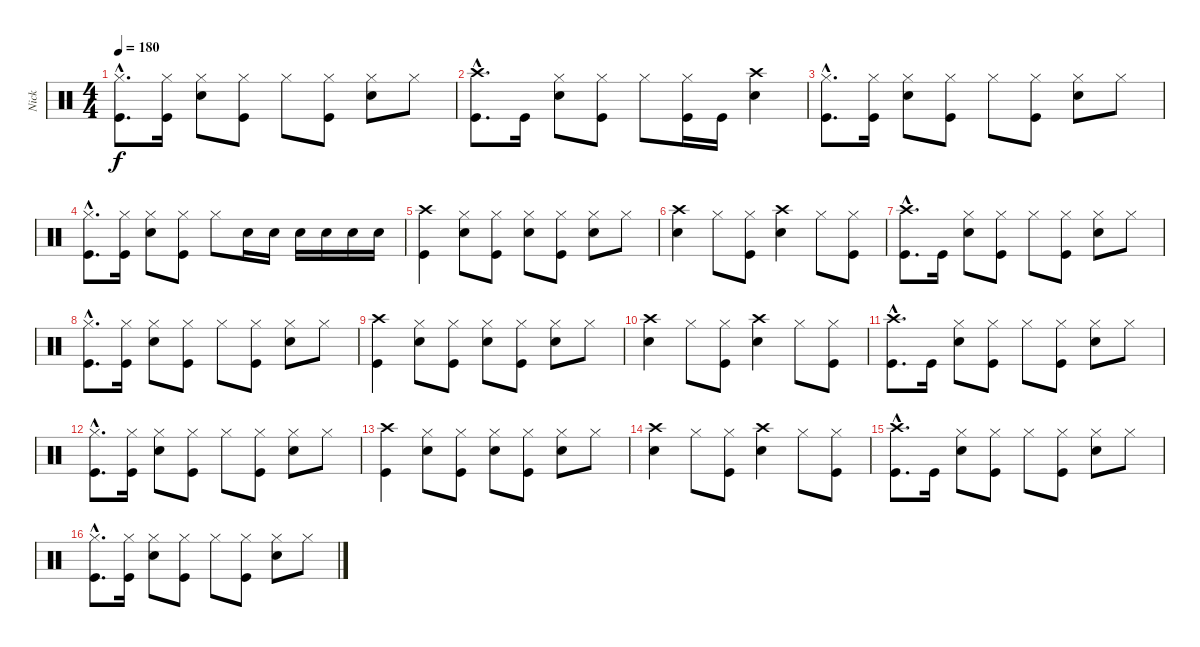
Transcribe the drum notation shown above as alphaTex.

\track ("Nick" "Nick") {instrument percussion}
\staff {score}
\articulation defaults
\ts (4 4)
\tempo 180
\clef neutral
\ks c
("Kick (hit)"{hac} "Hi-Hat (closed)"{hac}).8{d dy f} ("Kick (hit)" "Hi-Hat (closed)").16 ("Hi-Hat (closed)" "Snare (hit) 2").8 ("Kick (hit)" "Hi-Hat (closed)").8 "Hi-Hat (closed)".8 ("Kick (hit)" "Hi-Hat (closed)").8 ("Hi-Hat (closed)" "Snare (hit) 2").8 "Hi-Hat (closed)".8 |
("Kick (hit)"{hac} "Crash high (hit)"{hac}).8{d} "Kick (hit)".16 ("Hi-Hat (closed)" "Snare (hit) 2").8 ("Kick (hit)" "Hi-Hat (closed)").8 "Hi-Hat (closed)".8 ("Kick (hit)" "Hi-Hat (closed)").16 "Kick (hit)".16 ("Crash high (hit)" "Snare (hit) 2").4 |
("Kick (hit)"{hac} "Hi-Hat (closed)"{hac}).8{d} ("Kick (hit)" "Hi-Hat (closed)").16 ("Hi-Hat (closed)" "Snare (hit) 2").8 ("Kick (hit)" "Hi-Hat (closed)").8 "Hi-Hat (closed)".8 ("Kick (hit)" "Hi-Hat (closed)").8 ("Hi-Hat (closed)" "Snare (hit) 2").8 "Hi-Hat (closed)".8 |
("Kick (hit)"{hac} "Hi-Hat (closed)"{hac}).8{d} ("Kick (hit)" "Hi-Hat (closed)").16 ("Hi-Hat (closed)" "Snare (hit) 2").8 ("Kick (hit)" "Hi-Hat (closed)").8 "Hi-Hat (closed)".8 "Snare (hit) 2".16 "Snare (hit) 2".16 "Snare (hit) 2".16 "Snare (hit) 2".16 "Snare (hit) 2".16 "Snare (hit) 2".16 |
("Crash high (hit)" "Kick (hit)").4 ("Hi-Hat (closed)" "Snare (hit) 2").8 ("Kick (hit)" "Hi-Hat (closed)").8 ("Hi-Hat (closed)" "Snare (hit) 2").8 ("Kick (hit)" "Hi-Hat (closed)").8 ("Hi-Hat (closed)" "Snare (hit) 2").8 "Hi-Hat (closed)".8 |
("Crash high (hit)" "Snare (hit) 2").4 "Hi-Hat (closed)".8 ("Kick (hit)" "Hi-Hat (closed)").8 ("Crash high (hit)" "Snare (hit) 2").4 "Hi-Hat (closed)".8 ("Kick (hit)" "Hi-Hat (closed)").8 |
("Kick (hit)"{hac} "Crash high (hit)"{hac}).8{d} "Kick (hit)".16 ("Hi-Hat (closed)" "Snare (hit) 2").8 ("Kick (hit)" "Hi-Hat (closed)").8 "Hi-Hat (closed)".8 ("Kick (hit)" "Hi-Hat (closed)").8 ("Hi-Hat (closed)" "Snare (hit) 2").8 "Hi-Hat (closed)".8 |
("Kick (hit)"{hac} "Hi-Hat (closed)"{hac}).8{d} ("Kick (hit)" "Hi-Hat (closed)").16 ("Hi-Hat (closed)" "Snare (hit) 2").8 ("Kick (hit)" "Hi-Hat (closed)").8 "Hi-Hat (closed)".8 ("Kick (hit)" "Hi-Hat (closed)").8 ("Hi-Hat (closed)" "Snare (hit) 2").8 "Hi-Hat (closed)".8 |
("Crash high (hit)" "Kick (hit)").4 ("Hi-Hat (closed)" "Snare (hit) 2").8 ("Kick (hit)" "Hi-Hat (closed)").8 ("Hi-Hat (closed)" "Snare (hit) 2").8 ("Kick (hit)" "Hi-Hat (closed)").8 ("Hi-Hat (closed)" "Snare (hit) 2").8 "Hi-Hat (closed)".8 |
("Crash high (hit)" "Snare (hit) 2").4 "Hi-Hat (closed)".8 ("Kick (hit)" "Hi-Hat (closed)").8 ("Crash high (hit)" "Snare (hit) 2").4 "Hi-Hat (closed)".8 ("Kick (hit)" "Hi-Hat (closed)").8 |
("Kick (hit)"{hac} "Crash high (hit)"{hac}).8{d} "Kick (hit)".16 ("Hi-Hat (closed)" "Snare (hit) 2").8 ("Kick (hit)" "Hi-Hat (closed)").8 "Hi-Hat (closed)".8 ("Kick (hit)" "Hi-Hat (closed)").8 ("Hi-Hat (closed)" "Snare (hit) 2").8 "Hi-Hat (closed)".8 |
("Kick (hit)"{hac} "Hi-Hat (closed)"{hac}).8{d} ("Kick (hit)" "Hi-Hat (closed)").16 ("Hi-Hat (closed)" "Snare (hit) 2").8 ("Kick (hit)" "Hi-Hat (closed)").8 "Hi-Hat (closed)".8 ("Kick (hit)" "Hi-Hat (closed)").8 ("Hi-Hat (closed)" "Snare (hit) 2").8 "Hi-Hat (closed)".8 |
("Crash high (hit)" "Kick (hit)").4 ("Hi-Hat (closed)" "Snare (hit) 2").8 ("Kick (hit)" "Hi-Hat (closed)").8 ("Hi-Hat (closed)" "Snare (hit) 2").8 ("Kick (hit)" "Hi-Hat (closed)").8 ("Hi-Hat (closed)" "Snare (hit) 2").8 "Hi-Hat (closed)".8 |
("Crash high (hit)" "Snare (hit) 2").4 "Hi-Hat (closed)".8 ("Kick (hit)" "Hi-Hat (closed)").8 ("Crash high (hit)" "Snare (hit) 2").4 "Hi-Hat (closed)".8 ("Kick (hit)" "Hi-Hat (closed)").8 |
("Kick (hit)"{hac} "Crash high (hit)"{hac}).8{d} "Kick (hit)".16 ("Hi-Hat (closed)" "Snare (hit) 2").8 ("Kick (hit)" "Hi-Hat (closed)").8 "Hi-Hat (closed)".8 ("Kick (hit)" "Hi-Hat (closed)").8 ("Hi-Hat (closed)" "Snare (hit) 2").8 "Hi-Hat (closed)".8 |
("Kick (hit)"{hac} "Hi-Hat (closed)"{hac}).8{d} ("Kick (hit)" "Hi-Hat (closed)").16 ("Hi-Hat (closed)" "Snare (hit) 2").8 ("Kick (hit)" "Hi-Hat (closed)").8 "Hi-Hat (closed)".8 ("Kick (hit)" "Hi-Hat (closed)").8 ("Hi-Hat (closed)" "Snare (hit) 2").8 "Hi-Hat (closed)".8
